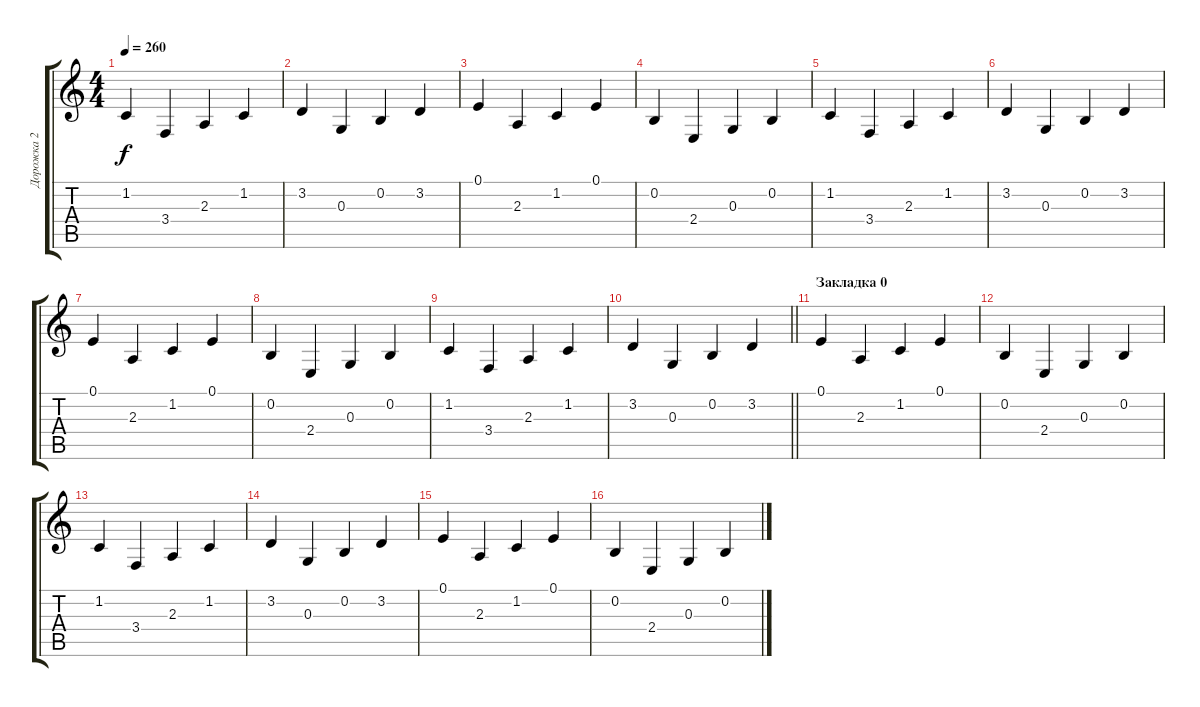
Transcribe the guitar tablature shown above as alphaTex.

\track ("Дорожка 2" "Дорожка 2") {instrument vibraphone}
\staff {score tabs}
\tuning (E4 B3 G3 D3 A2 E2) {hide}
\ts (4 4)
\tempo 260
\clef g2
\ks c
1.2.4{dy f} 3.4.4 2.3.4 1.2.4 |
3.2.4 0.3.4 0.2.4 3.2.4 |
0.1.4 2.3.4 1.2.4 0.1.4 |
0.2.4 2.4.4 0.3.4 0.2.4 |
1.2.4 3.4.4 2.3.4 1.2.4 |
3.2.4 0.3.4 0.2.4 3.2.4 |
0.1.4 2.3.4 1.2.4 0.1.4 |
0.2.4 2.4.4 0.3.4 0.2.4 |
1.2.4 3.4.4 2.3.4 1.2.4 |
\barLineRight lightlight
3.2.4 0.3.4 0.2.4 3.2.4 |
\section ("" "Закладка 0")
0.1.4 2.3.4 1.2.4 0.1.4 |
0.2.4 2.4.4 0.3.4 0.2.4 |
1.2.4 3.4.4 2.3.4 1.2.4 |
3.2.4 0.3.4 0.2.4 3.2.4 |
0.1.4 2.3.4 1.2.4 0.1.4 |
0.2.4 2.4.4 0.3.4 0.2.4
